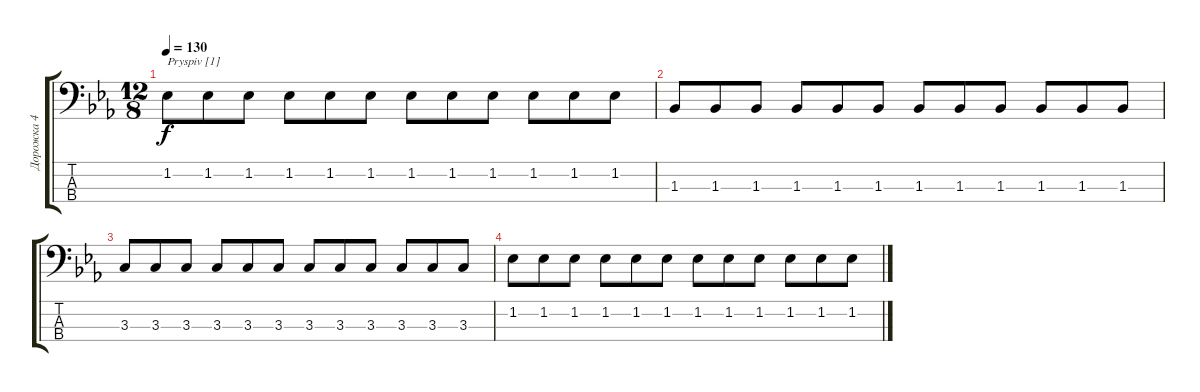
\track ("Дорожка 4" "Дорожка 4") {instrument electricbassfinger}
\staff {score tabs}
\tuning (G2 D2 A1 E1) {hide}
\ts (12 8)
\tempo 130
\clef f4
\ks cminor
1.2.8{txt "Pryspiv [1]" dy f} 1.2.8 1.2.8 1.2.8 1.2.8 1.2.8 1.2.8 1.2.8 1.2.8 1.2.8 1.2.8 1.2.8 |
1.3.8 1.3.8 1.3.8 1.3.8 1.3.8 1.3.8 1.3.8 1.3.8 1.3.8 1.3.8 1.3.8 1.3.8 |
3.3.8 3.3.8 3.3.8 3.3.8 3.3.8 3.3.8 3.3.8 3.3.8 3.3.8 3.3.8 3.3.8 3.3.8 |
1.2.8 1.2.8 1.2.8 1.2.8 1.2.8 1.2.8 1.2.8 1.2.8 1.2.8 1.2.8 1.2.8 1.2.8
